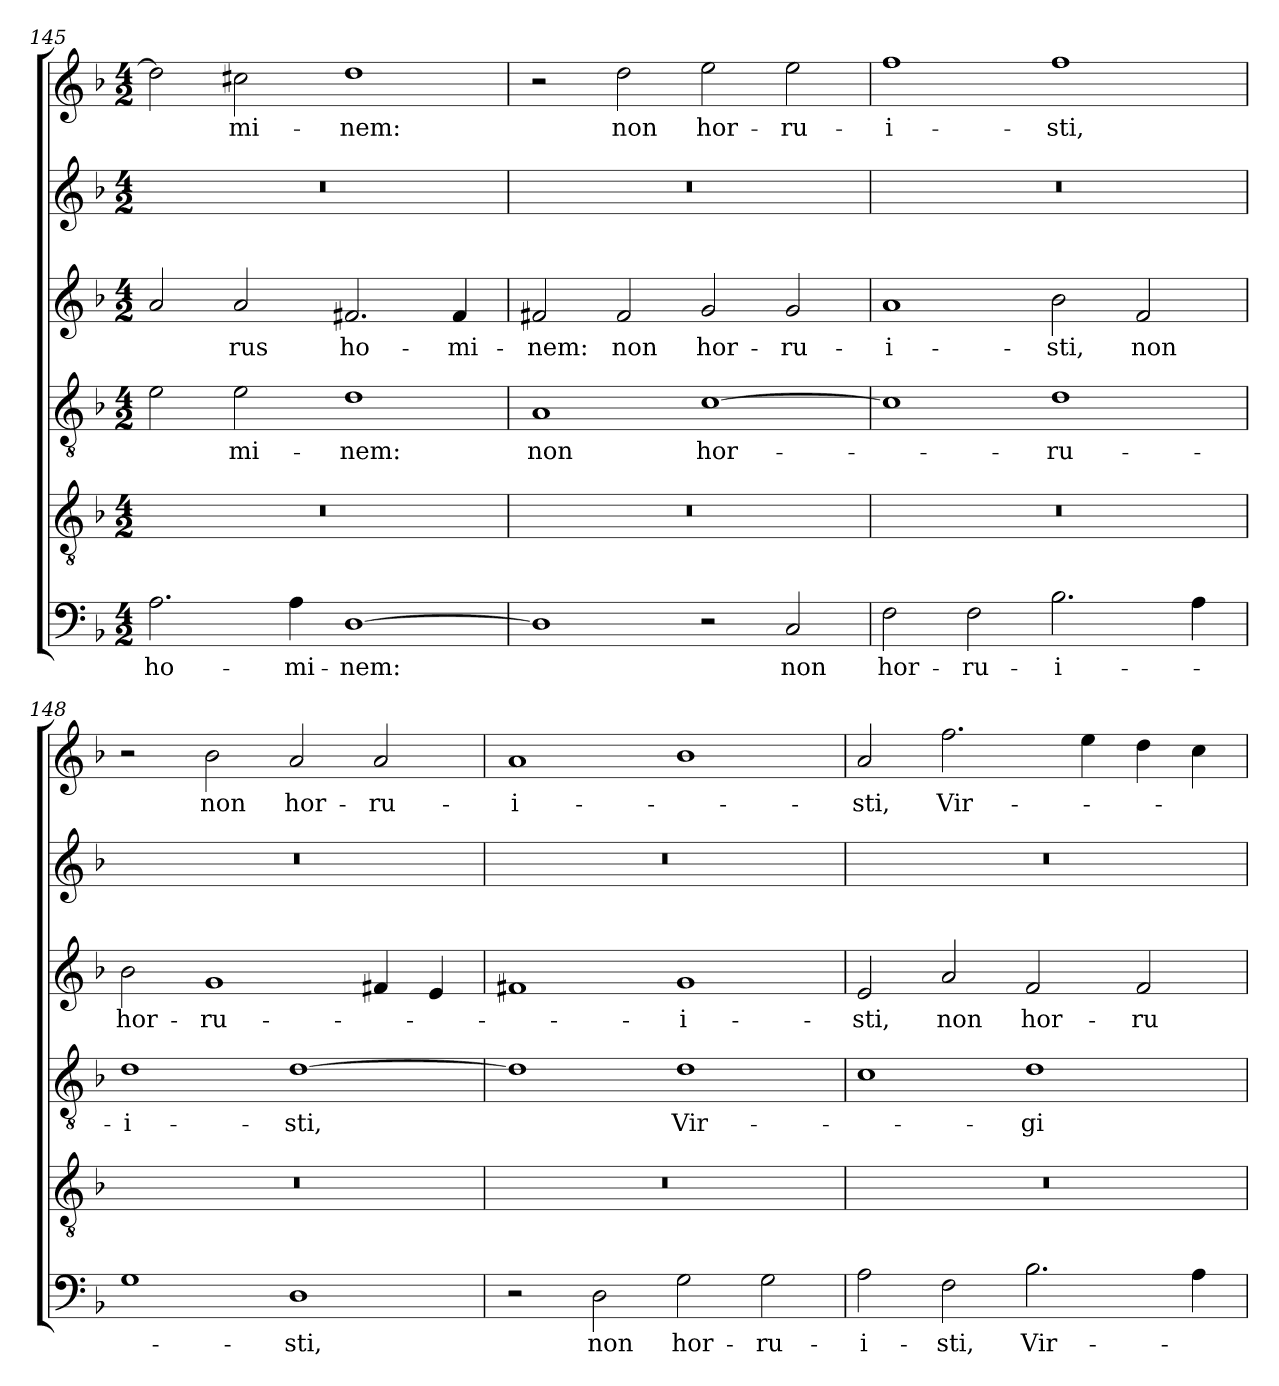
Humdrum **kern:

**kern	**text	**kern	**kern	**text	**kern	**text	**kern	**kern	**text
*part6	*part6	*part5	*part4	*part4	*part3	*part3	*part2	*part1	*part1
*staff6	*staff6	*staff5	*staff4	*staff4	*staff3	*staff3	*staff2	*staff1	*staff1
*clefF4	*	*clefGv2	*clefGv2	*	*clefG2	*	*clefG2	*clefG2	*
*k[b-]	*	*k[b-]	*k[b-]	*	*k[b-]	*	*k[b-]	*k[b-]	*
*F:	*	*F:	*F:	*	*F:	*	*F:	*F:	*
*M4/2	*	*M4/2	*M4/2	*	*M4/2	*	*M4/2	*M4/2	*
=145	=145	=145	=145	=145	=145	=145	=145	=145	=145
!	!LO:LY:b	!	!	!	!	!	!	!	!
2.A\	ho-	0r	2e\	.	2a/	.	0r	2dd\]	.
!	!	!	!	!LO:LY:b	!	!LO:LY:b	!	!	!LO:LY:b
.	.	.	2e\	-mi-	2a/	-rus	.	2cc#X\	-mi-
!	!LO:LY:b	!	!	!	!	!	!	!	!
4A\	-mi-	.	.	.	.	.	.	.	.
!	!LO:LY:b	!	!	!LO:LY:b	!	!LO:LY:b	!	!	!LO:LY:b
[1D	-nem:	.	1d	-nem:	2.f#X/	ho-	.	1dd	-nem:
!	!	!	!	!	!	!LO:LY:b	!	!	!
.	.	.	.	.	4f#/	-mi-	.	.	.
=146	=146	=146	=146	=146	=146	=146	=146	=146	=146
!	!	!	!	!LO:LY:b	!	!LO:LY:b	!	!	!
1D]	.	0r	1A	non	2f#X/	-nem:	0r	2r	.
!	!	!	!	!	!	!LO:LY:b	!	!	!LO:LY:b
.	.	.	.	.	2f#/	non	.	2dd\	non
!	!	!	!	!LO:LY:b	!	!LO:LY:b	!	!	!LO:LY:b
2r	.	.	[1c	hor-	2g/	hor-	.	2ee\	hor-
!	!LO:LY:b	!	!	!	!	!LO:LY:b	!	!	!LO:LY:b
2C/	non	.	.	.	2g/	-ru-	.	2ee\	-ru-
!!LO:PB:g=z
=147	=147	=147	=147	=147	=147	=147	=147	=147	=147
!	!LO:LY:b	!	!	!	!	!LO:LY:b	!	!	!LO:LY:b
2F\	hor-	0r	1c]	.	1a	-i-	0r	1ff	-i-
!	!LO:LY:b	!	!	!	!	!	!	!	!
2F\	-ru-	.	.	.	.	.	.	.	.
!	!LO:LY:b	!	!	!LO:LY:b	!	!LO:LY:b	!	!	!LO:LY:b
2.B-\	-i-	.	1d	-ru-	2b-\	-sti,	.	1ff	-sti,
!	!	!	!	!	!	!LO:LY:b	!	!	!
.	.	.	.	.	2f/	non	.	.	.
4A\	.	.	.	.	.	.	.	.	.
=148	=148	=148	=148	=148	=148	=148	=148	=148	=148
!	!	!	!	!LO:LY:b	!	!LO:LY:b	!	!	!
1G	.	0r	1d	-i-	2b-\	hor-	0r	2r	.
!	!	!	!	!	!	!LO:LY:b	!	!	!LO:LY:b
.	.	.	.	.	1g	-ru-	.	2b-\	non
!	!LO:LY:b	!	!	!LO:LY:b	!	!	!	!	!LO:LY:b
1D	-sti,	.	[1d	-sti,	.	.	.	2a/	hor-
!	!	!	!	!	!	!	!	!	!LO:LY:b
.	.	.	.	.	4f#X/	.	.	2a/	-ru-
.	.	.	.	.	4e/	.	.	.	.
=149	=149	=149	=149	=149	=149	=149	=149	=149	=149
!	!	!	!	!	!	!	!	!	!LO:LY:b
2r	.	0r	1d]	.	1f#X	.	0r	1a	-i-
!	!LO:LY:b	!	!	!	!	!	!	!	!
2D\	non	.	.	.	.	.	.	.	.
!	!LO:LY:b	!	!	!LO:LY:b	!	!LO:LY:b	!	!	!
2G\	hor-	.	1d	Vir-	1g	-i-	.	1b-	.
!	!LO:LY:b	!	!	!	!	!	!	!	!
2G\	-ru-	.	.	.	.	.	.	.	.
=150	=150	=150	=150	=150	=150	=150	=150	=150	=150
!	!LO:LY:b	!	!	!	!	!LO:LY:b	!	!	!LO:LY:b
2A\	-i-	0r	1c	.	2e/	-sti,	0r	2a/	-sti,
!	!LO:LY:b	!	!	!	!	!LO:LY:b	!	!	!LO:LY:b
2F\	-sti,	.	.	.	2a/	non	.	2.ff\	Vir-
!	!LO:LY:b	!	!	!LO:LY:b	!	!LO:LY:b	!	!	!
2.B-\	Vir-	.	1d	-gi-	2f/	hor-	.	.	.
.	.	.	.	.	.	.	.	4ee\	.
!	!	!	!	!	!	!LO:LY:b	!	!	!
.	.	.	.	.	2f/	-ru-	.	4dd\	.
4A\	.	.	.	.	.	.	.	4cc\	.
=	=	=	=	=	=	=	=	=	=
*-	*-	*-	*-	*-	*-	*-	*-	*-	*-
